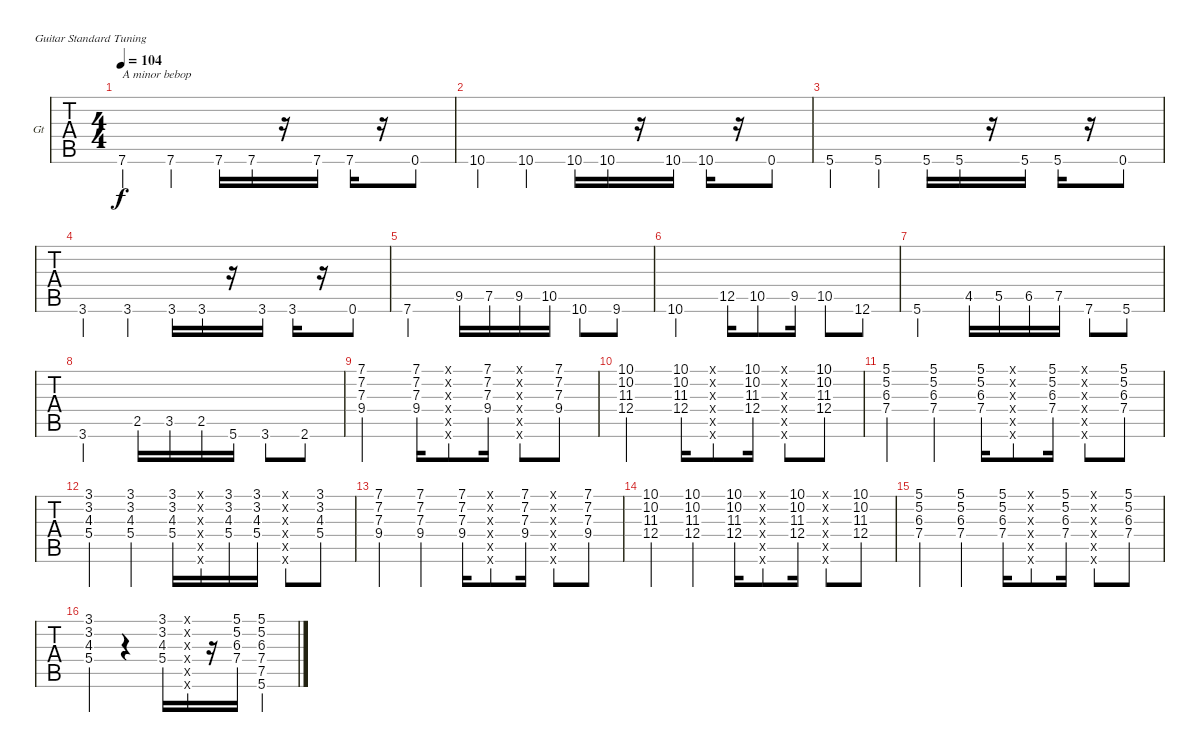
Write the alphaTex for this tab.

\defaultSystemsLayout 4
\bracketExtendMode groupsimilarinstruments
\firstSystemTrackNameOrientation horizontal
\otherSystemsTrackNameOrientation horizontal
\track ("Илья" "Gt") {instrument acousticguitarsteel}
\staff {tabs}
\tuning (E4 B3 G3 D3 A2 E2)
\ts (4 4)
\tempo 104
\clef g2
\ks c
7.6.4{txt "A minor bebop" dy f instrument acousticguitarsteel} 7.6.4 7.6.16 7.6.16 r.16 7.6.16 7.6.16 r.16 0.6.8 |
10.6.4 10.6.4 10.6.16 10.6.16 r.16 10.6.16 10.6.16 r.16 0.6.8 |
5.6.4 5.6.4 5.6.16 5.6.16 r.16 5.6.16 5.6.16 r.16 0.6.8 |
3.6.4 3.6.4 3.6.16 3.6.16 r.16 3.6.16 3.6.16 r.16 0.6.8 |
7.6.2 9.5.16 7.5.16 9.5.16 10.5.16 10.6.8 9.6.8 |
10.6.2 12.5.16 10.5.8 9.5.16 10.5.8 12.6.8 |
5.6.2 4.5.16 5.5.16 6.5.16 7.5.16 7.6.8 5.6.8 |
3.6.2 2.5.16 3.5.16 2.5.16 5.6.16 3.6.8 2.6.8 |
(9.4 7.3 7.2 7.1).2 (9.4 7.3 7.2 7.1).16 (9.4{x} 7.3{x} 7.2{x} 7.1{x} 0.6{x} 0.5{x}).8 (9.4 7.3 7.2 7.1).16 (9.4{x} 7.3{x} 7.2{x} 7.1{x} 0.5{x} 0.6{x}).8 (9.4 7.3 7.2 7.1).8 |
(12.4 11.3 10.2 10.1).2 (12.4 11.3 10.2 10.1).16 (12.4{x} 11.3{x} 10.2{x} 10.1{x} 0.6{x} 0.5{x}).8 (12.4 11.3 10.2 10.1).16 (12.4{x} 11.3{x} 10.2{x} 10.1{x} 0.5{x} 0.6{x}).8 (12.4 11.3 10.2 10.1).8 |
(7.4 6.3 5.2 5.1).4 (7.4 6.3 5.2 5.1).4 (7.4 6.3 5.2 5.1).16 (7.4{x} 6.3{x} 5.2{x} 5.1{x} 0.6{x} 0.5{x}).8 (7.4 6.3 5.2 5.1).16 (7.4{x} 6.3{x} 5.2{x} 5.1{x} 0.6{x} 0.5{x}).8 (7.4 6.3 5.2 5.1).8 |
(5.4 4.3 3.2 3.1).4 (5.4 4.3 3.2 3.1).4 (5.4 4.3 3.2 3.1).16 (5.4{x} 4.3{x} 3.2{x} 3.1{x} 0.6{x} 0.5{x}).16 (5.4 4.3 3.2 3.1).16 (5.4 4.3 3.2 3.1).16 (5.4{x} 4.3{x} 3.2{x} 3.1{x} 0.5{x} 0.6{x}).8 (5.4 4.3 3.2 3.1).8 |
(9.4 7.3 7.2 7.1).4 (9.4 7.3 7.2 7.1).4 (9.4 7.3 7.2 7.1).16 (9.4{x} 7.3{x} 7.2{x} 7.1{x} 0.6{x} 0.5{x}).8 (9.4 7.3 7.2 7.1).16 (9.4{x} 7.3{x} 7.2{x} 7.1{x} 0.6{x} 0.5{x}).8 (9.4 7.3 7.2 7.1).8 |
(12.4 11.3 10.2 10.1).4 (12.4 11.3 10.2 10.1).4 (12.4 11.3 10.2 10.1).16 (12.4{x} 11.3{x} 10.2{x} 10.1{x} 0.5{x} 0.6{x}).8 (12.4 11.3 10.2 10.1).16 (12.4{x} 11.3{x} 10.2{x} 10.1{x} 0.6{x} 0.5{x}).8 (12.4 11.3 10.2 10.1).8 |
(7.4 6.3 5.2 5.1).4 (7.4 6.3 5.2 5.1).4 (7.4 6.3 5.2 5.1).16 (7.4{x} 6.3{x} 5.2{x} 5.1{x} 0.5{x} 0.6{x}).8 (7.4 6.3 5.2 5.1).16 (7.4{x} 6.3{x} 5.2{x} 5.1{x} 0.6{x} 0.5{x}).8 (7.4 6.3 5.2 5.1).8 |
(5.4 4.3 3.2 3.1).4 r.4 (5.4 4.3 3.2 3.1).16 (5.4{x} 4.3{x} 3.2{x} 3.1{x} 0.6{x} 0.5{x}).16 r.16 (7.4 6.3 5.2 5.1).16 (7.4 6.3 5.2 5.1 7.5 5.6).4
